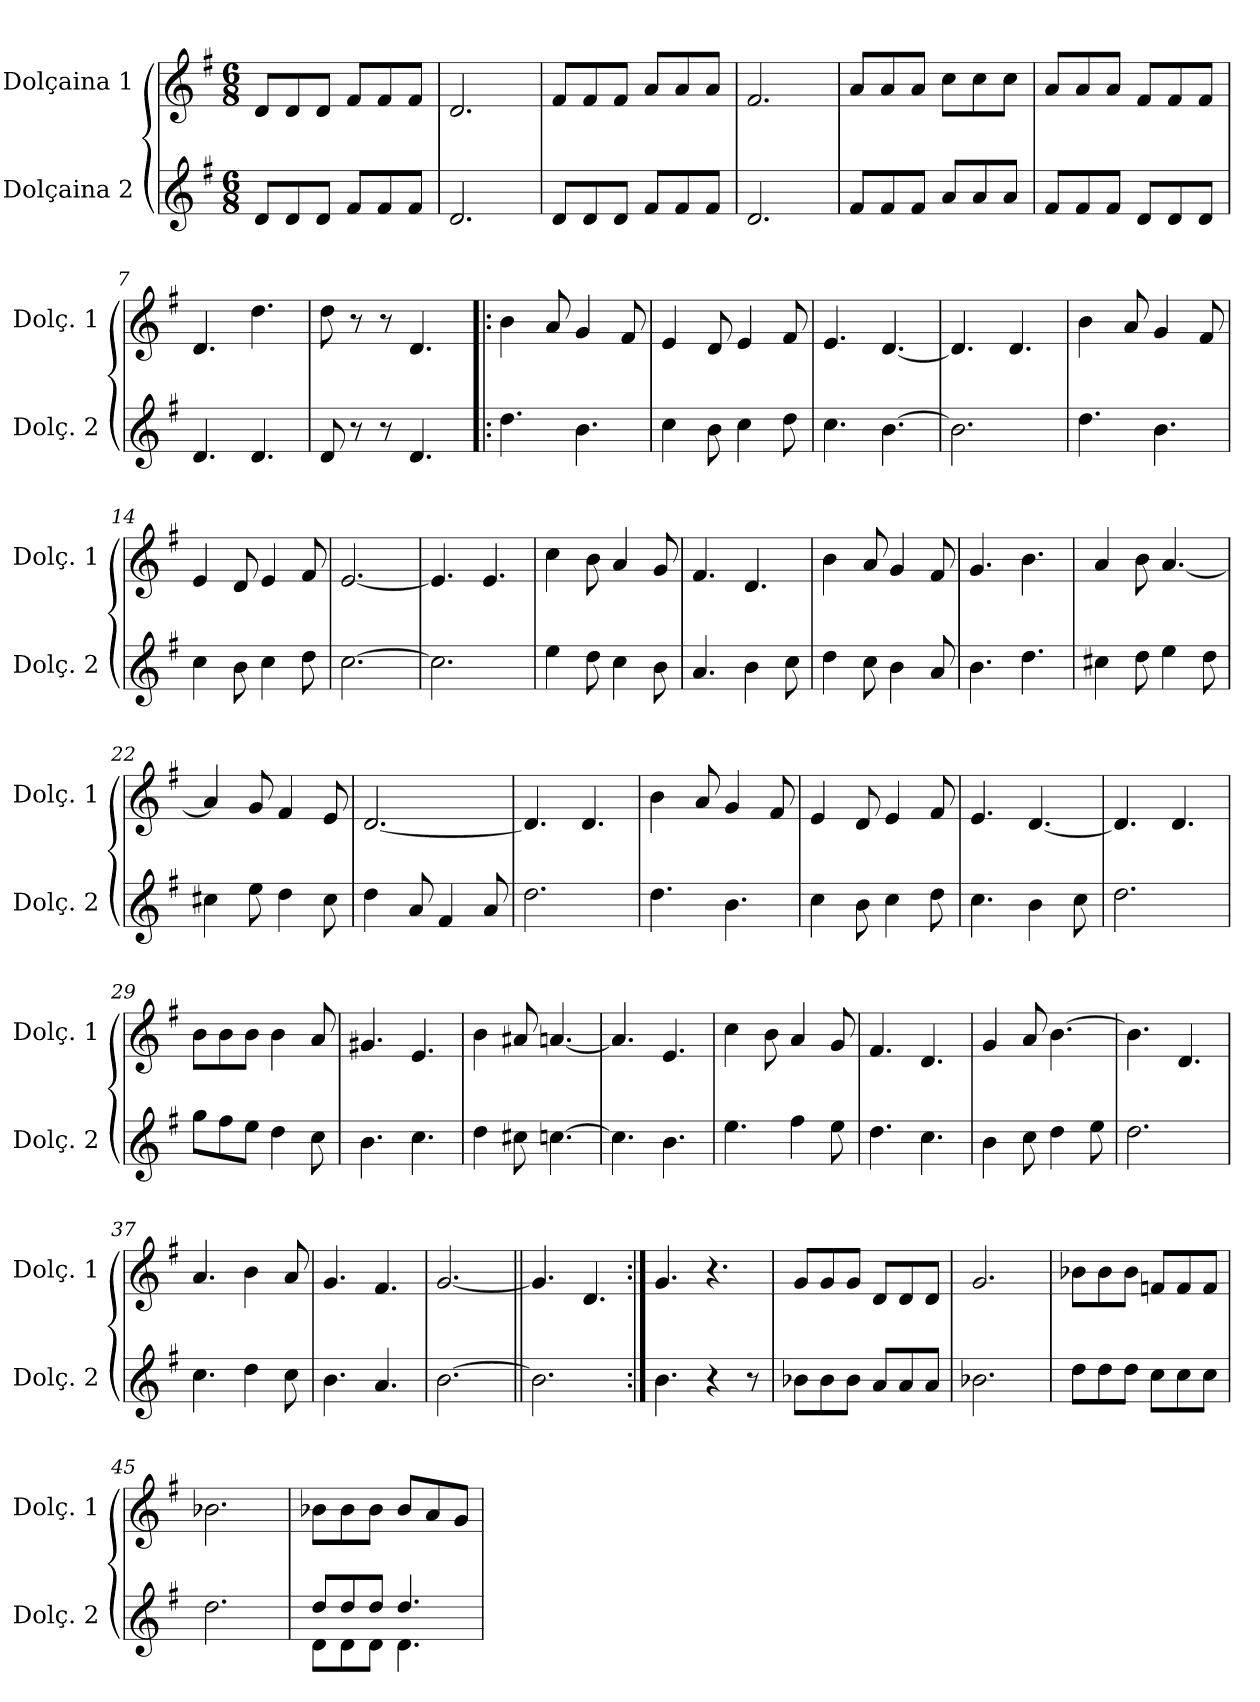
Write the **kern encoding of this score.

**kern	**kern
*part2	*part1
*staff2	*staff1
*I"Dolçaina 2	*I"Dolçaina 1
*I'Dolç. 2	*I'Dolç. 1
*clefG2	*clefG2
*ITrd1c2	*ITrd1c2
*k[b-]	*k[b-]
*M6/8	*M6/8
=1	=1
8c/L	8c/L
8c/	8c/
8c/J	8c/J
8e/L	8e/L
8e/	8e/
8e/J	8e/J
=2	=2
2.c/	2.c/
=3	=3
8c/L	8e/L
8c/	8e/
8c/J	8e/J
8e/L	8g/L
8e/	8g/
8e/J	8g/J
=4	=4
2.c/	2.e/
=5	=5
8e/L	8g/L
8e/	8g/
8e/J	8g/J
8g/L	8b-\L
8g/	8b-\
8g/J	8b-\J
=6	=6
8e/L	8g/L
8e/	8g/
8e/J	8g/J
8c/L	8e/L
8c/	8e/
8c/J	8e/J
=7	=7
4.c/	4.c/
4.c/	4.cc\
!!LO:LB:g=z
=8	=8
8c/	8cc\
8r	8r
8r	8r
4.c/	4.c/
=9!|:	=9!|:
4.cc\	4a\
.	8g/
4.a\	4f/
.	8e/
=10	=10
4b-\	4d/
8a\	8c/
4b-\	4d/
8cc\	8e/
=11	=11
4.b-\	4.d/
[4.a\	[4.c/
=12	=12
2.a\]	4.c/]
.	4.c/
=13	=13
4.cc\	4a\
.	8g/
4.a\	4f/
.	8e/
=14	=14
4b-\	4d/
8a\	8c/
4b-\	4d/
8cc\	8e/
!!LO:LB:g=z
=15	=15
[2.b-\	[2.d/
=16	=16
2.b-\]	4.d/]
.	4.d/
=17	=17
4dd\	4b-\
8cc\	8a\
4b-\	4g/
8a\	8f/
=18	=18
4.g/	4.e/
4a\	4.c/
8b-\	.
=19	=19
4cc\	4a\
8b-\	8g/
4a\	4f/
8g/	8e/
=20	=20
4.a\	4.f/
4.cc\	4.a\
=21	=21
4bn\	4g/
8cc\	8a\
4dd\	[4.g/
8cc\	.
!!LO:LB:g=z
=22	=22
4bn\	4g/]
8dd\	8f/
4cc\	4e/
8b\	8d/
=23	=23
4cc\	[2.c/
8g/	.
4e/	.
8g/	.
=24	=24
2.cc\	4.c/]
.	4.c/
=25	=25
4.cc\	4a\
.	8g/
4.a\	4f/
.	8e/
=26	=26
4b-\	4d/
8a\	8c/
4b-\	4d/
8cc\	8e/
=27	=27
4.b-\	4.d/
4a\	[4.c/
8b-\	.
=28	=28
2.cc\	4.c/]
.	4.c/
!!LO:LB:g=z
=29	=29
8ff\L	8a\L
8ee\	8a\
8dd\J	8a\J
4cc\	4a\
8b-\	8g/
=30	=30
4.a\	4.f#X/
4.b-\	4.d/
=31	=31
4cc\	4a\
8bn\	8g#X/
[4.b-X\	[4.gn/
=32	=32
4.b-\]	4.g/]
4.a\	4.d/
=33	=33
4.dd\	4b-\
.	8a\
4ee\	4g/
8dd\	8f/
=34	=34
4.cc\	4.e/
4.b-\	4.c/
=35	=35
4a\	4f/
8b-\	8g/
4cc\	[4.a\
8dd\	.
!!LO:LB:g=z
=36	=36
2.cc\	4.a\]
.	4.c/
=37	=37
4.b-\	4.g/
4cc\	4a\
8b-\	8g/
=38	=38
4.a\	4.f/
4.g/	4.e/
=39	=39
[2.a\	[2.f/
=40||	=40||
2.a\]	4.f/]
.	4.c/
=41:|!	=41:|!
4.a\	4.f/
4r	4.r
8r	.
=42	=42
8a-X\L	8f/L
8a-\	8f/
8a-\J	8f/J
8g/L	8c/L
8g/	8c/
8g/J	8c/J
!!LO:LB:g=z
=43	=43
2.a-X\	2.f/
=44	=44
8cc\L	8a-X\L
8cc\	8a-\
8cc\J	8a-\J
8b-\L	8e-X/L
8b-\	8e-/
8b-\J	8e-/J
=45	=45
2.cc\	2.a-X\
=46	=46
*^	*
8cc/L	8c\L	8a-X\L
8cc/	8c\	8a-\
8cc/J	8c\J	8a-\J
4.cc/	4.c\	8a-/L
.	.	8g/
.	.	8f/J
*v	*v	*
=	=
*-	*-
